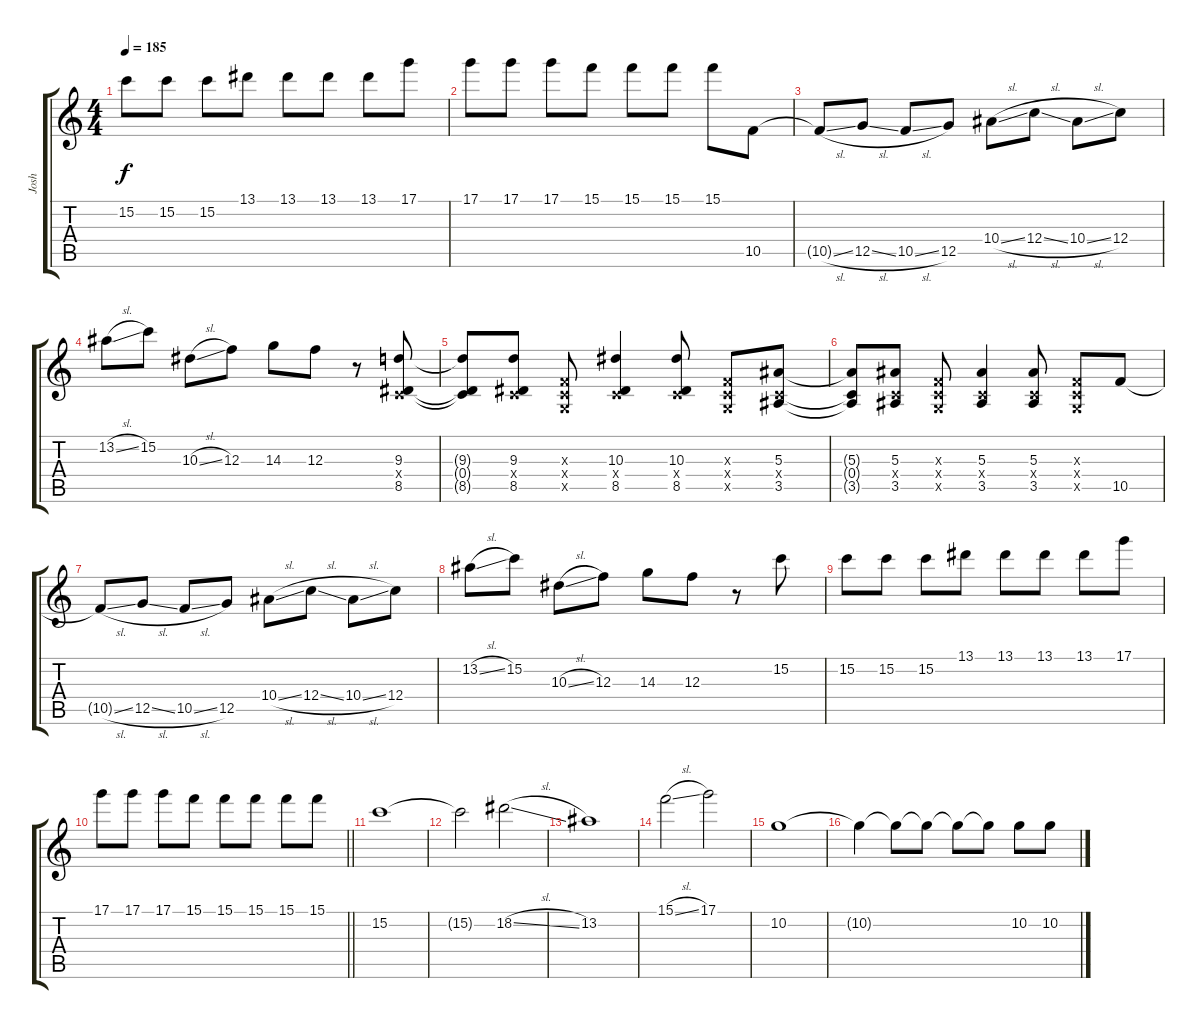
\track ("Josh" "Josh") {instrument distortionguitar}
\staff {score tabs}
\tuning (D4 A3 F3 C3 G2 C2) {hide}
\ts (4 4)
\tempo 185
\clef g2
\ks c
15.2.8{dy f} 15.2.8 15.2.8 13.1.8 13.1.8 13.1.8 13.1.8 17.1.8 |
17.1.8 17.1.8 17.1.8 15.1.8 15.1.8 15.1.8 15.1.8 10.5.8 |
10.5{sl t}.8 12.5{sl}.8 10.5{sl}.8 12.5.8 10.4{sl}.8 12.4{sl}.8 10.4{sl}.8 12.4.8 |
13.2{sl}.8 15.2.8 10.3{sl}.8 12.3.8 14.3.8 12.3.8 r.8 (9.3 0.4{x} 8.5).8 |
(9.3{t} 0.4{t} 8.5{t}).8 (9.3 0.4{x} 8.5).8 (0.3{x} 0.4{x} 0.5{x}).8 (10.3 0.4{x} 8.5).4 (10.3 0.4{x} 8.5).8 (0.3{x} 0.4{x} 0.5{x}).8 (5.3 0.4{x} 3.5).8 |
(5.3{t} 0.4{t} 3.5{t}).8 (5.3 0.4{x} 3.5).8 (0.3{x} 0.4{x} 0.5{x}).8 (5.3 0.4{x} 3.5).4 (5.3 0.4{x} 3.5).8 (0.3{x} 0.4{x} 0.5{x}).8 10.5.8 |
10.5{sl t}.8 12.5{sl}.8 10.5{sl}.8 12.5.8 10.4{sl}.8 12.4{sl}.8 10.4{sl}.8 12.4.8 |
13.2{sl}.8 15.2.8 10.3{sl}.8 12.3.8 14.3.8 12.3.8 r.8 15.2.8 |
15.2.8 15.2.8 15.2.8 13.1.8 13.1.8 13.1.8 13.1.8 17.1.8 |
\barLineRight lightlight
17.1.8 17.1.8 17.1.8 15.1.8 15.1.8 15.1.8 15.1.8 15.1.8 |
\section ("" "")
15.2.1 |
15.2{t}.2 18.2{sl}.2 |
13.2.1 |
15.1{sl}.2 17.1.2 |
10.2.1 |
10.2{t}.4 10.2{t}.8 10.2{t}.8 10.2{t}.8 10.2{t}.8 10.2.8 10.2.8
